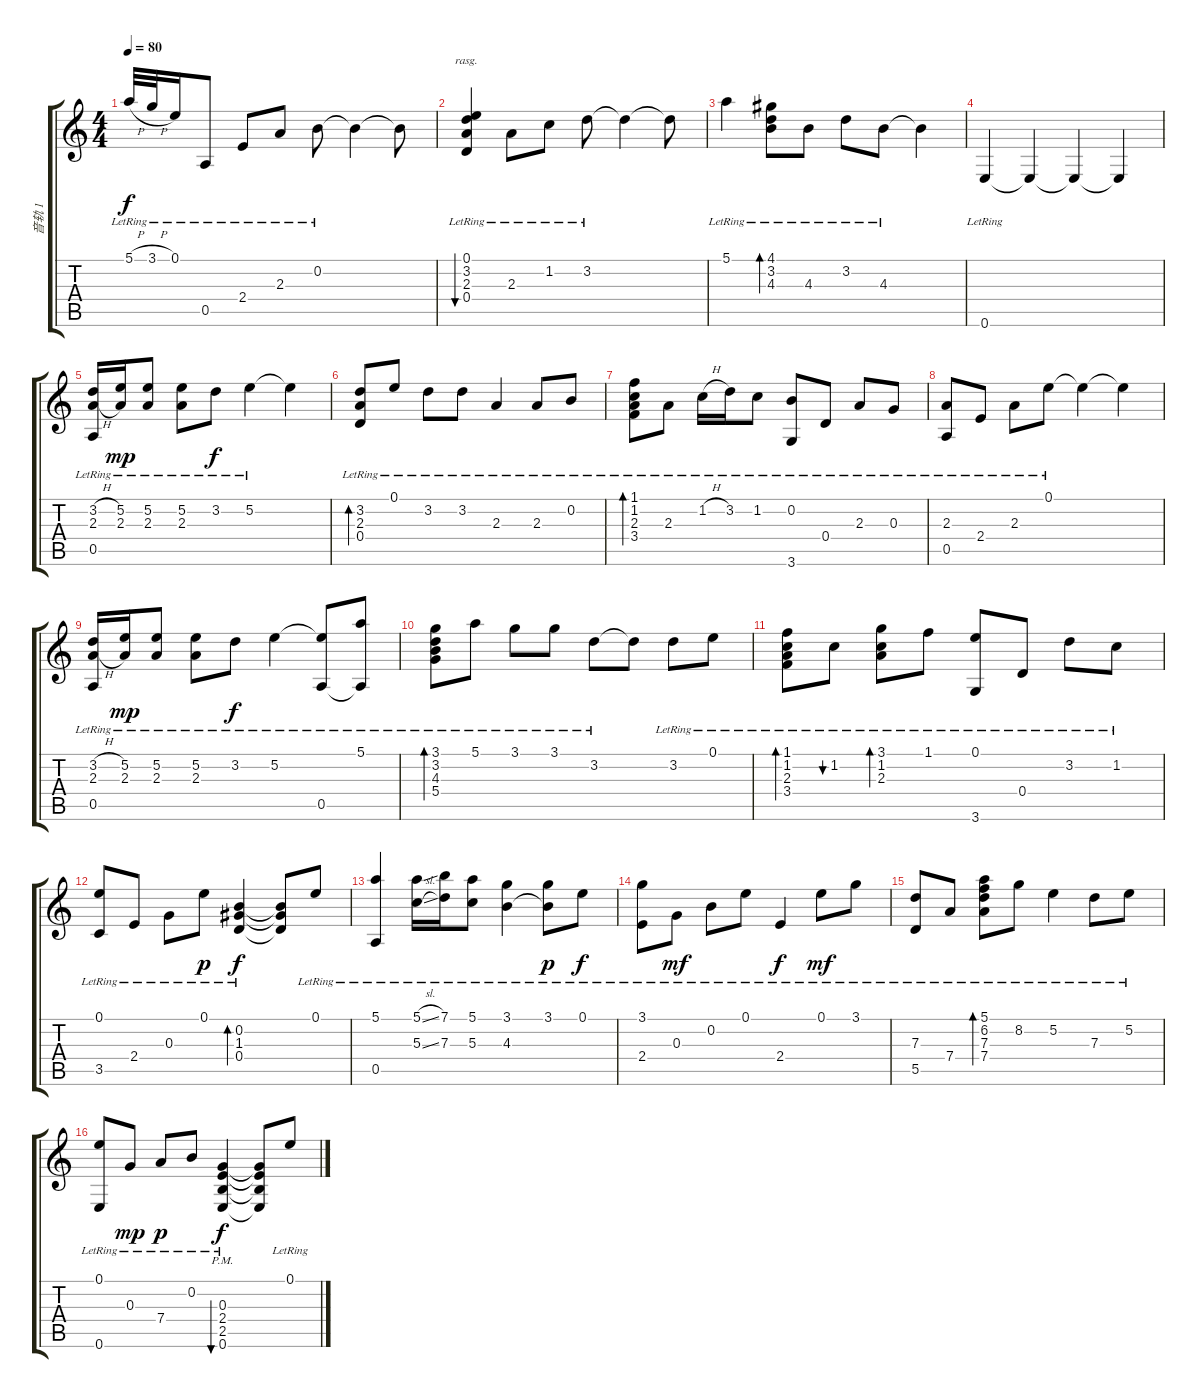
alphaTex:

\track ("音轨 1" "音轨 1") {instrument acousticguitarsteel}
\staff {score tabs}
\tuning (E4 B3 G3 D3 A2 E2) {hide}
\ts (4 4)
\tempo 80
\clef g2
\ks c
5.1{h lr}.32{dy f instrument acousticguitarsteel} 3.1{h lr}.32 0.1{lr}.16 0.5{lr}.8 2.4{lr}.8 2.3{lr}.8 0.2{lr}.8 0.2{t}.4 0.2{t}.8 |
(0.1{lr} 3.2{lr} 2.3{lr} 0.4{lr}).4{bu 480 rasg ii} 2.3{lr}.8 1.2{lr}.8 3.2{lr}.8 3.2{t}.4 3.2{t}.8 |
5.1{lr}.4 (4.1{lr} 3.2{lr} 4.3{lr}).8{bd 480} 4.3{lr}.8 3.2{lr}.8 4.3{lr}.8 4.3{t}.4 |
0.6{lr}.4 0.6{t}.4 0.6{t}.4 0.6{t}.4 |
(3.2{h lr} 2.3{h lr} 0.5{lr}).16 (5.2{lr} 2.3{lr}).16{dy mp} (5.2{lr} 2.3{lr}).8 (5.2{lr} 2.3{lr}).8 3.2{lr}.8{dy f} 5.2{lr}.4 5.2{t}.4 |
(3.2{lr} 2.3{lr} 0.4{lr}).8{bd 240} 0.1{lr}.8 3.2{lr}.8 3.2{lr}.8 2.3{lr}.4 2.3{lr}.8 0.2{lr}.8 |
(1.1{lr} 1.2{lr} 2.3{lr} 3.4{lr}).8{bd 240} 2.3{lr}.8 1.2{h lr}.16 3.2{lr}.16 1.2{lr}.8 (0.2{lr} 3.6{lr}).8 0.4{lr}.8 2.3{lr}.8 0.3{lr}.8 |
(2.3{lr} 0.5{lr}).8 2.4{lr}.8 2.3{lr}.8 0.1{lr}.8 0.1{t}.4 0.1{t}.4 |
(3.2{h lr} 2.3{h lr} 0.5{lr}).16 (5.2{lr} 2.3{lr}).16{dy mp} (5.2{lr} 2.3{lr}).8 (5.2{lr} 2.3{lr}).8 3.2{lr}.8{dy f} 5.2{lr}.4 (5.2{t} 0.5{lr}).8 (5.1{lr} 0.5{t}).8 |
(3.1{lr} 3.2{lr} 4.3{lr} 5.4{lr}).8{bd 120} 5.1{lr}.8 3.1{lr}.8 3.1{lr}.8 3.2{lr}.8 3.2{t}.8 3.2{lr}.8 0.1{lr}.8 |
(1.1{lr} 1.2{lr} 2.3{lr} 3.4{lr}).8{bd 120} 1.2{lr}.8{bu 120} (3.1{lr} 1.2{lr} 2.3{lr}).8{bd 120} 1.1{lr}.8 (0.1{lr} 3.6{lr}).8 0.4{lr}.8 3.2{lr}.8 1.2{lr}.8 |
(0.1{lr} 3.5{lr}).8 2.4{lr}.8 0.3{lr}.8 0.1{lr}.8{dy p} (0.2{lr} 1.3{lr} 0.4{lr}).4{bd 240 dy f} (0.2{t} 1.3{t} 0.4{t}).8 0.1{lr}.8 |
(5.1{lr} 0.5{lr}).4 (5.1{sl lr} 5.3{sl lr}).16 (7.1{lr} 7.3{lr}).16 (5.1{lr} 5.3{lr}).8 (3.1{lr} 4.3{lr}).4 (3.1{lr} 4.3{t}).8{dy p} 0.1{lr}.8{dy f} |
(3.1{lr} 2.4{lr}).8 0.3{lr}.8{dy mf} 0.2{lr}.8 0.1{lr}.8 2.4{lr}.4{dy f} 0.1{lr}.8{dy mf} 3.1{lr}.8 |
(7.3{lr} 5.5{lr}).8 7.4{lr}.8 (5.1{lr} 6.2{lr} 7.3{lr} 7.4{lr}).8{bd 240} 8.2{lr}.8 5.2{lr}.4 7.3{lr}.8 5.2{lr}.8 |
(0.1{lr} 0.6{lr}).8 0.3{lr}.8{dy mp} 7.4{lr}.8{dy p} 0.2{lr}.8 (0.3{lr} 2.4{lr} 2.5{lr} 0.6{pm lr}).4{bu 240 dy f} (0.3{t} 2.4{t} 2.5{t} 0.6{t}).8 0.1{lr}.8
